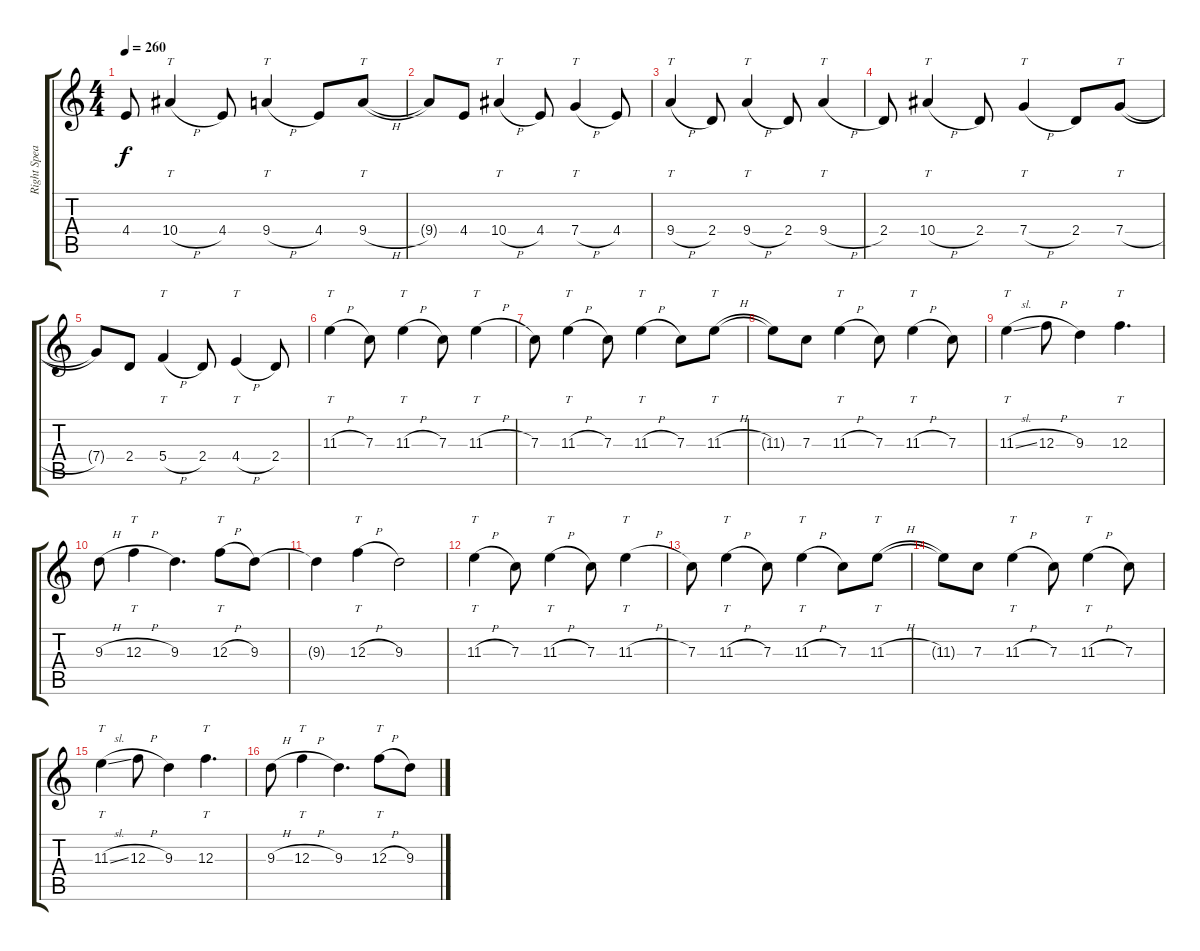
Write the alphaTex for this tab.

\track ("Right Speaker 2" "Right Spea") {instrument distortionguitar}
\staff {score tabs}
\tuning (D4 A3 F3 C3 G2 D2) {hide}
\ts (4 4)
\tempo 260
\clef g2
\ks c
4.4.8{dy f} 10.4{h}.4{tt} 4.4.8 9.4{h}.4{tt} 4.4.8 9.4{h}.8{tt} |
9.4{t}.8 4.4.8 10.4{h}.4{tt} 4.4.8 7.4{h}.4{tt} 4.4.8 |
9.4{h}.4{tt} 2.4.8 9.4{h}.4{tt} 2.4.8 9.4{h}.4{tt} |
2.4.8 10.4{h}.4{tt} 2.4.8 7.4{h}.4{tt} 2.4.8 7.4{h}.8{tt} |
7.4{t}.8 2.4.8 5.4{h}.4{tt} 2.4.8 4.4{h}.4{tt} 2.4.8 |
11.3{h}.4{tt} 7.3.8 11.3{h}.4{tt} 7.3.8 11.3{h}.4{tt} |
7.3.8 11.3{h}.4{tt} 7.3.8 11.3{h}.4{tt} 7.3.8 11.3{h}.8{tt} |
11.3{t}.8 7.3.8 11.3{h}.4{tt} 7.3.8 11.3{h}.4{tt} 7.3.8 |
11.3{sl}.4{tt} 12.3{h}.8 9.3.4 12.3.4{tt d} |
9.3{h}.8 12.3{h}.4{tt} 9.3.4{d} 12.3{h}.8{tt} 9.3.8 |
9.3{t}.4 12.3{h}.4{tt} 9.3.2 |
11.3{h}.4{tt} 7.3.8 11.3{h}.4{tt} 7.3.8 11.3{h}.4{tt} |
7.3.8 11.3{h}.4{tt} 7.3.8 11.3{h}.4{tt} 7.3.8 11.3{h}.8{tt} |
11.3{t}.8 7.3.8 11.3{h}.4{tt} 7.3.8 11.3{h}.4{tt} 7.3.8 |
11.3{sl}.4{tt} 12.3{h}.8 9.3.4 12.3.4{tt d} |
9.3{h}.8 12.3{h}.4{tt} 9.3.4{d} 12.3{h}.8{tt} 9.3.8
